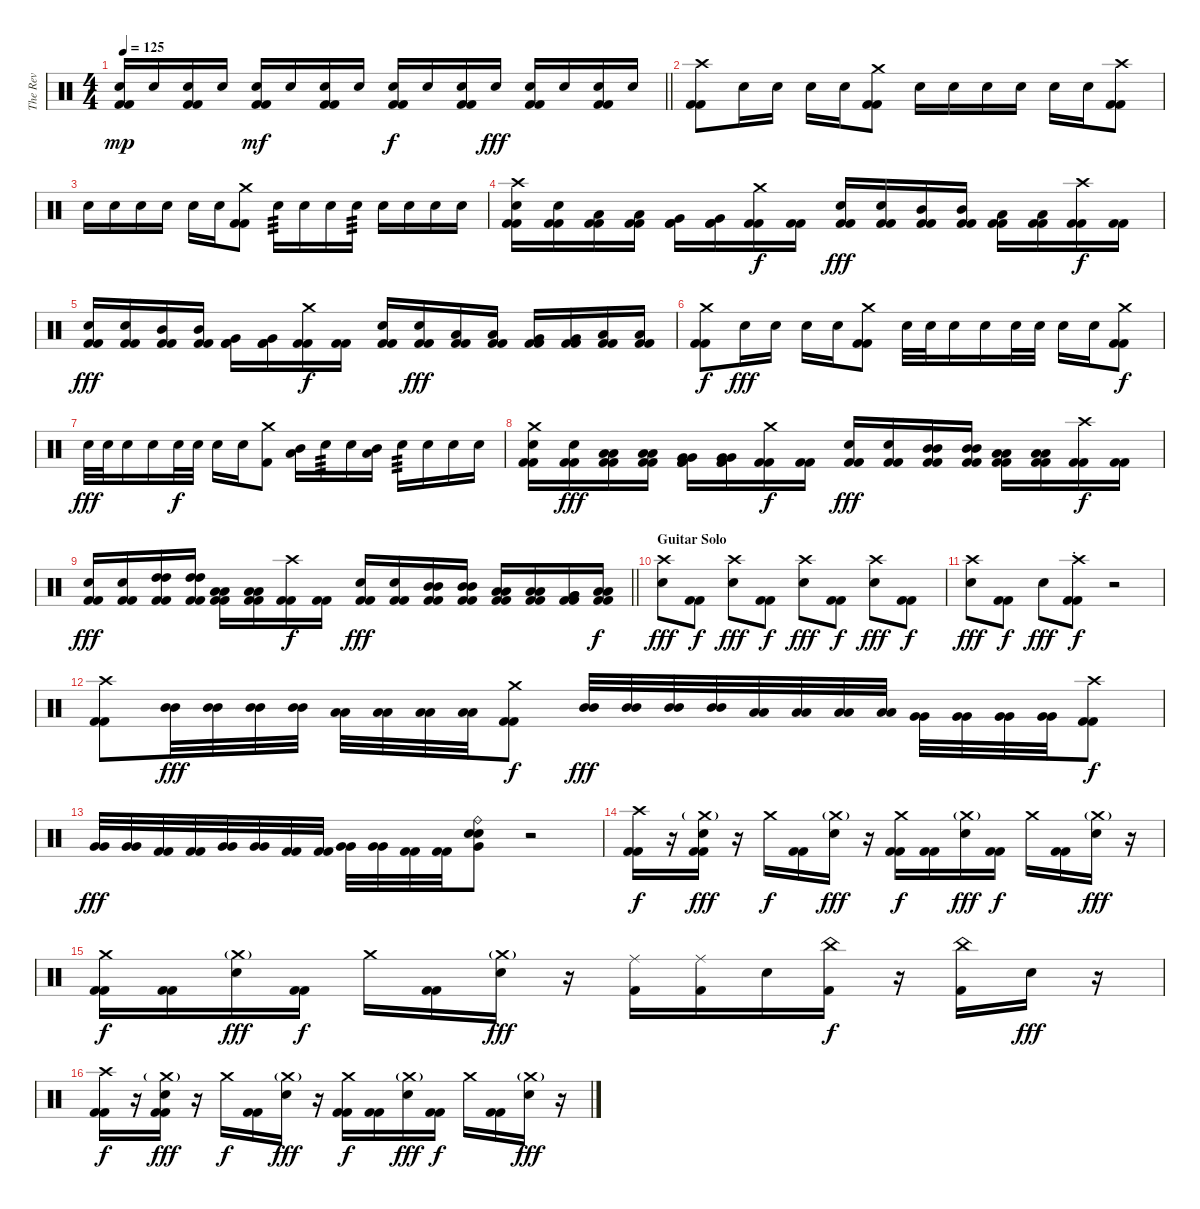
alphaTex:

\track ("The Rev" "The Rev") {instrument percussion}
\staff {score}
\articulation defaults
\ts (4 4)
\tempo 125
\clef neutral
\barLineRight lightlight
\ks c
("Electric Snare (hit)" "Kick (hit) 2" "Kick (hit) 2").16{dy mp} "Electric Snare (hit)".16 ("Electric Snare (hit)" "Kick (hit) 2" "Kick (hit) 2").16 "Electric Snare (hit)".16 ("Electric Snare (hit)" "Kick (hit) 2" "Kick (hit) 2").16{dy mf} "Electric Snare (hit)".16 ("Electric Snare (hit)" "Kick (hit) 2" "Kick (hit) 2").16 "Electric Snare (hit)".16 ("Electric Snare (hit)" "Kick (hit) 2" "Kick (hit) 2").16{dy f} "Electric Snare (hit)".16 ("Electric Snare (hit)" "Kick (hit) 2" "Kick (hit) 2").16 "Electric Snare (hit)".16{dy fff} ("Electric Snare (hit)" "Kick (hit) 2" "Kick (hit) 2").16 "Electric Snare (hit)".16 ("Electric Snare (hit)" "Kick (hit) 2" "Kick (hit) 2").16 "Electric Snare (hit)".16 |
("Crash high (hit)" "Kick (hit) 2" "Kick (hit) 2").8 "Electric Snare (hit)".16 "Electric Snare (hit)".16 "Electric Snare (hit)".16 "Electric Snare (hit)".16 ("Crash medium (hit)" "Kick (hit) 2" "Kick (hit) 2").8 "Electric Snare (hit)".16 "Electric Snare (hit)".16 "Electric Snare (hit)".16 "Electric Snare (hit)".16 "Electric Snare (hit)".16 "Electric Snare (hit)".16 ("Crash high (hit)" "Kick (hit) 2" "Kick (hit) 2").8 |
"Electric Snare (hit)".16 "Electric Snare (hit)".16 "Electric Snare (hit)".16 "Electric Snare (hit)".16 "Electric Snare (hit)".16 "Electric Snare (hit)".16 ("Crash medium (hit)" "Kick (hit) 2" "Kick (hit) 2").8 "Electric Snare (hit)".16{tp 3} "Electric Snare (hit)".16 "Electric Snare (hit)".16 "Electric Snare (hit)".16{tp 3} "Electric Snare (hit)".16 "Electric Snare (hit)".16 "Electric Snare (hit)".16 "Electric Snare (hit)".16 |
("Crash high (hit)" "Electric Snare (hit)" "Kick (hit) 2" "Kick (hit) 2").16 ("Electric Snare (hit)" "Kick (hit) 2" "Kick (hit) 2").16 ("Low Tom (hit)" "Kick (hit) 2" "Kick (hit) 2").16 ("Low Tom (hit)" "Kick (hit) 2" "Kick (hit) 2").16 ("Very Low Tom (hit)" "Kick (hit) 2" "Kick (hit) 2").16 ("Very Low Tom (hit)" "Kick (hit) 2" "Kick (hit) 2").16 ("Crash medium (hit)" "Kick (hit) 2" "Kick (hit) 2").16{dy f} ("Kick (hit) 2" "Kick (hit) 2").16 ("Electric Snare (hit)" "Kick (hit) 2" "Kick (hit) 2").16{dy fff} ("Electric Snare (hit)" "Kick (hit) 2" "Kick (hit) 2").16 ("Mid Tom (hit)" "Kick (hit) 2" "Kick (hit) 2").16 ("Mid Tom (hit)" "Kick (hit) 2" "Kick (hit) 2").16 ("Low Tom (hit)" "Kick (hit) 2" "Kick (hit) 2").16 ("Low Tom (hit)" "Kick (hit) 2" "Kick (hit) 2").16 ("Crash high (hit)" "Kick (hit) 2" "Kick (hit) 2").16{dy f} ("Kick (hit) 2" "Kick (hit) 2").16 |
("Electric Snare (hit)" "Kick (hit) 2" "Kick (hit) 2").16{dy fff} ("Electric Snare (hit)" "Kick (hit) 2" "Kick (hit) 2").16 ("Mid Tom (hit)" "Kick (hit) 2" "Kick (hit) 2").16 ("Mid Tom (hit)" "Kick (hit) 2" "Kick (hit) 2").16 ("Very Low Tom (hit)" "Kick (hit) 2" "Kick (hit) 2").16 ("Very Low Tom (hit)" "Kick (hit) 2" "Kick (hit) 2").16 ("Crash medium (hit)" "Kick (hit) 2" "Kick (hit) 2").16{dy f} ("Kick (hit) 2" "Kick (hit) 2").16 ("Electric Snare (hit)" "Kick (hit) 2" "Kick (hit) 2").16 ("Electric Snare (hit)" "Kick (hit) 2" "Kick (hit) 2").16{dy fff} ("Low Tom (hit)" "Kick (hit) 2" "Kick (hit) 2").16 ("Low Tom (hit)" "Kick (hit) 2" "Kick (hit) 2").16 ("Very Low Tom (hit)" "Kick (hit) 2" "Kick (hit) 2").16 ("Very Low Tom (hit)" "Kick (hit) 2" "Kick (hit) 2").16 ("Low Floor Tom (hit)" "Kick (hit) 2" "Kick (hit) 2").16 ("Low Floor Tom (hit)" "Kick (hit) 2" "Kick (hit) 2").16 |
("Crash medium (hit)" "Kick (hit) 2" "Kick (hit) 2").8{dy f} "Electric Snare (hit)".16{dy fff} "Electric Snare (hit)".16 "Electric Snare (hit)".16 "Electric Snare (hit)".16 ("Crash medium (hit)" "Kick (hit) 2" "Kick (hit) 2").8 "Electric Snare (hit)".32 "Electric Snare (hit)".32 "Electric Snare (hit)".16 "Electric Snare (hit)".16 "Electric Snare (hit)".32 "Electric Snare (hit)".32 "Electric Snare (hit)".16 "Electric Snare (hit)".16 ("Crash medium (hit)" "Kick (hit) 2" "Kick (hit) 2").8{dy f} |
"Electric Snare (hit)".32{dy fff} "Electric Snare (hit)".32 "Electric Snare (hit)".16 "Electric Snare (hit)".16 "Electric Snare (hit)".32{dy f} "Electric Snare (hit)".32 "Electric Snare (hit)".16 "Electric Snare (hit)".16 ("Crash medium (hit)" "Kick (hit) 2").8 ("Mid Tom (hit)" "Low Tom (hit)").16 "Electric Snare (hit)".16{tp 3} "Electric Snare (hit)".16 ("Mid Tom (hit)" "Low Tom (hit)").16 "Electric Snare (hit)".16{tp 3} "Electric Snare (hit)".16 "Electric Snare (hit)".16 "Electric Snare (hit)".16 |
("Crash medium (hit)" "Electric Snare (hit)" "Kick (hit) 2" "Kick (hit) 2").16 ("Electric Snare (hit)" "Kick (hit) 2" "Kick (hit) 2").16{dy fff} ("Low Tom (hit)" "Low Tom (hit)" "Kick (hit) 2" "Kick (hit) 2").16 ("Low Tom (hit)" "Low Tom (hit)" "Kick (hit) 2" "Kick (hit) 2").16 ("Very Low Tom (hit)" "Very Low Tom (hit)" "Kick (hit) 2" "Kick (hit) 2").16 ("Very Low Tom (hit)" "Very Low Tom (hit)" "Kick (hit) 2" "Kick (hit) 2").16 ("Crash medium (hit)" "Kick (hit) 2" "Kick (hit) 2").16{dy f} ("Kick (hit) 2" "Kick (hit) 2").16 ("Electric Snare (hit)" "Kick (hit) 2" "Kick (hit) 2").16{dy fff} ("Electric Snare (hit)" "Kick (hit) 2" "Kick (hit) 2").16 ("Mid Tom (hit)" "Mid Tom (hit)" "Kick (hit) 2" "Kick (hit) 2").16 ("Mid Tom (hit)" "Mid Tom (hit)" "Kick (hit) 2" "Kick (hit) 2").16 ("Low Tom (hit)" "Low Tom (hit)" "Kick (hit) 2" "Kick (hit) 2").16 ("Low Tom (hit)" "Low Tom (hit)" "Kick (hit) 2" "Kick (hit) 2").16 ("Crash high (hit)" "Kick (hit) 2" "Kick (hit) 2").16{dy f} ("Kick (hit) 2" "Kick (hit) 2").16 |
\barLineRight lightlight
("Electric Snare (hit)" "Kick (hit) 2" "Kick (hit) 2").16{dy fff} ("Electric Snare (hit)" "Kick (hit) 2" "Kick (hit) 2").16 ("High Tom (hit)" "High Tom (hit)" "Kick (hit) 2" "Kick (hit) 2").16 ("High Tom (hit)" "High Tom (hit)" "Kick (hit) 2" "Kick (hit) 2").16 ("Low Tom (hit)" "Low Tom (hit)" "Kick (hit) 2" "Kick (hit) 2").16 ("Low Tom (hit)" "Low Tom (hit)" "Kick (hit) 2" "Kick (hit) 2").16 ("Crash high (hit)" "Kick (hit) 2" "Kick (hit) 2").16{dy f} ("Kick (hit) 2" "Kick (hit) 2").16 ("Electric Snare (hit)" "Kick (hit) 2" "Kick (hit) 2").16{dy fff} ("Electric Snare (hit)" "Kick (hit) 2" "Kick (hit) 2").16 ("Mid Tom (hit)" "Mid Tom (hit)" "Kick (hit) 2" "Kick (hit) 2").16 ("Mid Tom (hit)" "Mid Tom (hit)" "Kick (hit) 2" "Kick (hit) 2").16 ("Low Tom (hit)" "Low Tom (hit)" "Kick (hit) 2" "Kick (hit) 2").16 ("Low Tom (hit)" "Low Tom (hit)" "Kick (hit) 2" "Kick (hit) 2").16 ("Very Low Tom (hit)" "Very Low Tom (hit)" "Kick (hit) 2" "Kick (hit) 2").16 ("Low Floor Tom (hit)" "Low Floor Tom (hit)" "Kick (hit) 2" "Kick (hit) 2").16{dy f} |
\section ("" "Guitar Solo")
("Crash high (hit)" "Electric Snare (hit)").8{dy fff} ("Kick (hit) 2" "Kick (hit) 2").8{dy f} ("Crash high (hit)" "Electric Snare (hit)").8{dy fff} ("Kick (hit) 2" "Kick (hit) 2").8{dy f} ("Crash high (hit)" "Electric Snare (hit)").8{dy fff} ("Kick (hit) 2" "Kick (hit) 2").8{dy f} ("Crash high (hit)" "Electric Snare (hit)").8{dy fff} ("Kick (hit) 2" "Kick (hit) 2").8{dy f} |
("Crash high (hit)" "Electric Snare (hit)").8{dy fff} ("Kick (hit) 2" "Kick (hit) 2").8{dy f} "Electric Snare (hit)".8{dy fff} ("Crash high (hit)"{st} "Kick (hit) 2" "Kick (hit) 2").8{dy f} r.2 |
("Crash high (hit)" "Kick (hit) 2" "Kick (hit) 2").8 ("Mid Tom (hit)" "Mid Tom (hit)").32{dy fff} ("Mid Tom (hit)" "Mid Tom (hit)").32 ("Mid Tom (hit)" "Mid Tom (hit)").32 ("Mid Tom (hit)" "Mid Tom (hit)").32 ("Low Tom (hit)" "Low Tom (hit)").32 ("Low Tom (hit)" "Low Tom (hit)").32 ("Low Tom (hit)" "Low Tom (hit)").32 ("Low Tom (hit)" "Low Tom (hit)").32 ("Crash medium (hit)" "Kick (hit) 2" "Kick (hit) 2").8{dy f} ("Mid Tom (hit)" "Mid Tom (hit)").32{dy fff} ("Mid Tom (hit)" "Mid Tom (hit)").32 ("Mid Tom (hit)" "Mid Tom (hit)").32 ("Mid Tom (hit)" "Mid Tom (hit)").32 ("Low Tom (hit)" "Low Tom (hit)").32 ("Low Tom (hit)" "Low Tom (hit)").32 ("Low Tom (hit)" "Low Tom (hit)").32 ("Low Tom (hit)" "Low Tom (hit)").32 ("Very Low Tom (hit)" "Very Low Tom (hit)").32 ("Very Low Tom (hit)" "Very Low Tom (hit)").32 ("Very Low Tom (hit)" "Very Low Tom (hit)").32 ("Very Low Tom (hit)" "Very Low Tom (hit)").32 ("Crash high (hit)" "Kick (hit) 2" "Kick (hit) 2").8{dy f} |
("Very Low Tom (hit)" "Very Low Tom (hit)").32{dy fff} ("Very Low Tom (hit)" "Very Low Tom (hit)").32 ("Kick (hit) 2" "Kick (hit) 2").32 ("Kick (hit) 2" "Kick (hit) 2").32 ("Very Low Tom (hit)" "Very Low Tom (hit)").32 ("Very Low Tom (hit)" "Very Low Tom (hit)").32 ("Kick (hit) 2" "Kick (hit) 2").32 ("Kick (hit) 2" "Kick (hit) 2").32 ("Very Low Tom (hit)" "Very Low Tom (hit)").32 ("Very Low Tom (hit)" "Very Low Tom (hit)").32 ("Kick (hit) 2" "Kick (hit) 2").32 ("Kick (hit) 2" "Kick (hit) 2").32 ("Ride (bell)" "Electric Snare (hit)" "Electric Snare (hit)" "Very Low Tom (hit)").8 r.2 |
("Crash high (hit)" "Kick (hit) 2" "Kick (hit) 2").16{dy f} r.16 ("Crash medium (hit)"{g} "Electric Snare (hit)" "Kick (hit) 2" "Kick (hit) 2").16{dy fff} r.16 "Crash medium (hit)".16{dy f} ("Kick (hit) 2" "Kick (hit) 2").16 ("Crash medium (hit)"{g} "Electric Snare (hit)").16{dy fff} r.16 ("Crash medium (hit)" "Kick (hit) 2" "Kick (hit) 2").16{dy f} ("Kick (hit) 2" "Kick (hit) 2").16 ("Crash medium (hit)"{g} "Electric Snare (hit)").16{dy fff} ("Kick (hit) 2" "Kick (hit) 2").16{dy f} "Crash medium (hit)".16 ("Kick (hit) 2" "Kick (hit) 2").16 ("Crash medium (hit)"{g} "Electric Snare (hit)").16{dy fff} r.16 |
("Crash medium (hit)" "Kick (hit) 2" "Kick (hit) 2").16{dy f} ("Kick (hit) 2" "Kick (hit) 2").16 ("Crash medium (hit)"{g} "Electric Snare (hit)").16{dy fff} ("Kick (hit) 2" "Kick (hit) 2").16{dy f} "Crash medium (hit)".16 ("Kick (hit) 2" "Kick (hit) 2").16 ("Crash medium (hit)"{g} "Electric Snare (hit)").16{dy fff} r.16 ("Ride (middle)" "Kick (hit) 2").16 ("Ride (middle)" "Kick (hit) 2").16 "Electric Snare (hit)".16 ("China (hit)" "Kick (hit) 2").16{dy f} r.16 ("China (hit)" "Kick (hit) 2").16 "Electric Snare (hit)".16{dy fff} r.16 |
("Crash high (hit)" "Kick (hit) 2" "Kick (hit) 2").16{dy f} r.16 ("Crash medium (hit)"{g} "Electric Snare (hit)" "Kick (hit) 2" "Kick (hit) 2").16{dy fff} r.16 "Crash medium (hit)".16{dy f} ("Kick (hit) 2" "Kick (hit) 2").16 ("Crash medium (hit)"{g} "Electric Snare (hit)").16{dy fff} r.16 ("Crash medium (hit)" "Kick (hit) 2" "Kick (hit) 2").16{dy f} ("Kick (hit) 2" "Kick (hit) 2").16 ("Crash medium (hit)"{g} "Electric Snare (hit)").16{dy fff} ("Kick (hit) 2" "Kick (hit) 2").16{dy f} "Crash medium (hit)".16 ("Kick (hit) 2" "Kick (hit) 2").16 ("Crash medium (hit)"{g} "Electric Snare (hit)").16{dy fff} r.16
